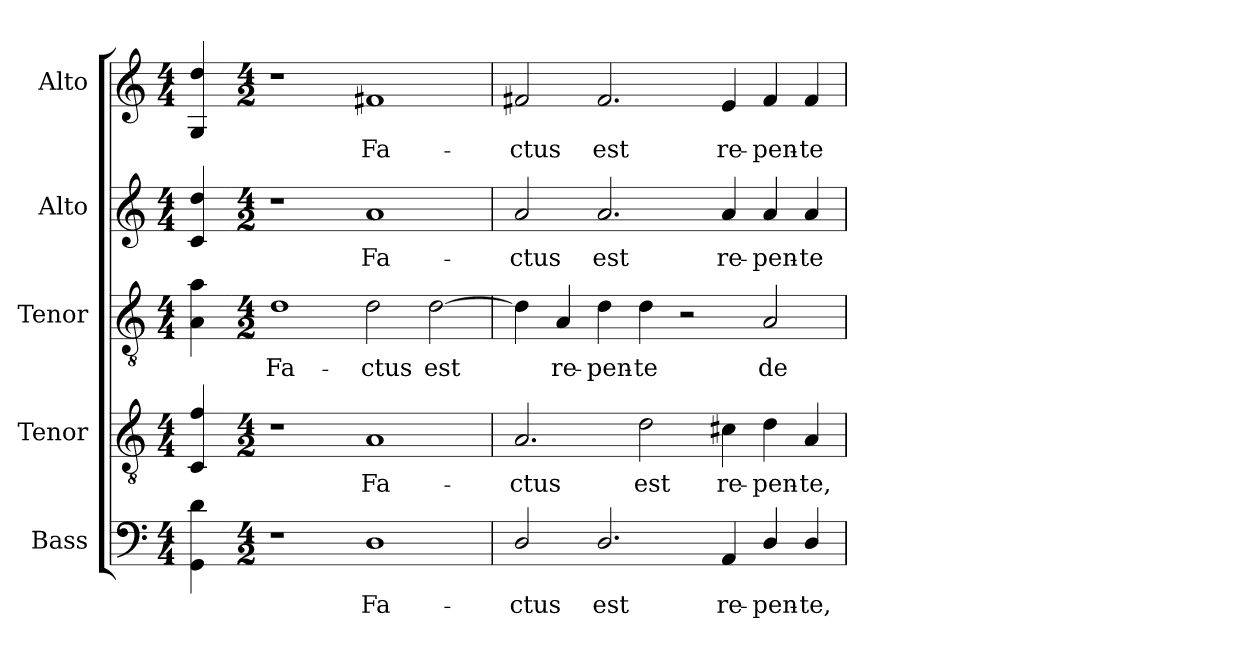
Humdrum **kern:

**kern	**text	**kern	**text	**kern	**text	**kern	**text	**kern	**text
*part5	*part5	*part4	*part4	*part3	*part3	*part2	*part2	*part1	*part1
*staff5	*staff5	*staff4	*staff4	*staff3	*staff3	*staff2	*staff2	*staff1	*staff1
*I"Bass	*	*I"Tenor	*	*I"Tenor	*	*I"Alto	*	*I"Alto	*
*I'B.	*	*I'T.	*	*I'T.	*	*I'A.	*	*I'A.	*
!!LO:PB:g=z
*clefF4	*	*clefGv2	*	*clefGv2	*	*clefG2	*	*clefG2	*
*	*	*ITrd7c12	*	*ITrd7c12	*	*	*	*	*
*k[]	*	*k[]	*	*k[]	*	*k[]	*	*k[]	*
*C:	*	*C:	*	*C:	*	*C:	*	*C:	*
*M4/4	*	*M4/4	*	*M4/4	*	*M4/4	*	*M4/4	*
=	=	=	=	=	=	=	=	=	=
4GGi\ 4di	.	4CCi/ 4Fi	.	4AAi\ 4Ai	.	4ci/ 4ddi	.	4Gi/ 4ddi	.
=1-	=1-	=1-	=1-	=1-	=1-	=1-	=1-	=1-	=1-
*M4/2	*	*M4/2	*	*M4/2	*	*M4/2	*	*M4/2	*
!	!	!	!	!	!LO:LY:b:color=#000000	!	!	!	!
1r	.	1r	.	1Di	Fa-	1r	.	1r	.
!	!LO:LY:b:color=#000000	!	!	!	!	!	!	!	!
!	!	!	!LO:LY:b:color=#000000	!	!	!	!	!	!
!	!	!	!	!	!LO:LY:b:color=#000000	!	!	!	!
!	!	!	!	!	!	!	!LO:LY:b:color=#000000	!	!
!	!	!	!	!	!	!	!	!	!LO:LY:b:color=#000000
1Di	Fa-	1AAi	Fa-	2Di\	-ctus	1ai	Fa-	1f#Xi	Fa-
!	!	!	!	!	!LO:LY:b:color=#000000	!	!	!	!
.	.	.	.	[2Di\	est	.	.	.	.
=2	=2	=2	=2	=2	=2	=2	=2	=2	=2
!	!LO:LY:b:color=#000000	!	!	!	!	!	!	!	!
!	!	!	!LO:LY:b:color=#000000	!	!	!	!	!	!
!	!	!	!	!	!	!	!LO:LY:b:color=#000000	!	!
!	!	!	!	!	!	!	!	!	!LO:LY:b:color=#000000
2Di/	-ctus	2.AAi/	-ctus	4Di\]	.	2ai/	-ctus	2f#Xi/	-ctus
!	!	!	!	!	!LO:LY:b:color=#000000	!	!	!	!
.	.	.	.	4AAi/	re-	.	.	.	.
!	!LO:LY:b:color=#000000	!	!	!	!	!	!	!	!
!	!	!	!	!	!LO:LY:b:color=#000000	!	!	!	!
!	!	!	!	!	!	!	!LO:LY:b:color=#000000	!	!
!	!	!	!	!	!	!	!	!	!LO:LY:b:color=#000000
2.Di/	est	.	.	4Di\	-pen-	2.ai/	est	2.f#i/	est
!	!	!	!LO:LY:b:color=#000000	!	!	!	!	!	!
!	!	!	!	!	!LO:LY:b:color=#000000	!	!	!	!
.	.	2Di\	est	4Di\	-te	.	.	.	.
.	.	.	.	2r	.	.	.	.	.
!	!LO:LY:b:color=#000000	!	!	!	!	!	!	!	!
!	!	!	!LO:LY:b:color=#000000	!	!	!	!	!	!
!	!	!	!	!	!	!	!LO:LY:b:color=#000000	!	!
!	!	!	!	!	!	!	!	!	!LO:LY:b:color=#000000
4AAi/	re-	4C#Xi\	re-	.	.	4ai/	re-	4ei/	re-
!	!LO:LY:b:color=#000000	!	!	!	!	!	!	!	!
!	!	!	!LO:LY:b:color=#000000	!	!	!	!	!	!
!	!	!	!	!	!LO:LY:b:color=#000000	!	!	!	!
!	!	!	!	!	!	!	!LO:LY:b:color=#000000	!	!
!	!	!	!	!	!	!	!	!	!LO:LY:b:color=#000000
4Di/	-pen-	4Di\	-pen-	2AAi/	de	4ai/	-pen-	4f#i/	-pen-
!	!LO:LY:b:color=#000000	!	!	!	!	!	!	!	!
!	!	!	!LO:LY:b:color=#000000	!	!	!	!	!	!
!	!	!	!	!	!	!	!LO:LY:b:color=#000000	!	!
!	!	!	!	!	!	!	!	!	!LO:LY:b:color=#000000
4Di/	-te,	4AAi/	-te,	.	.	4ai/	-te	4f#i/	-te
=	=	=	=	=	=	=	=	=	=
*-	*-	*-	*-	*-	*-	*-	*-	*-	*-
